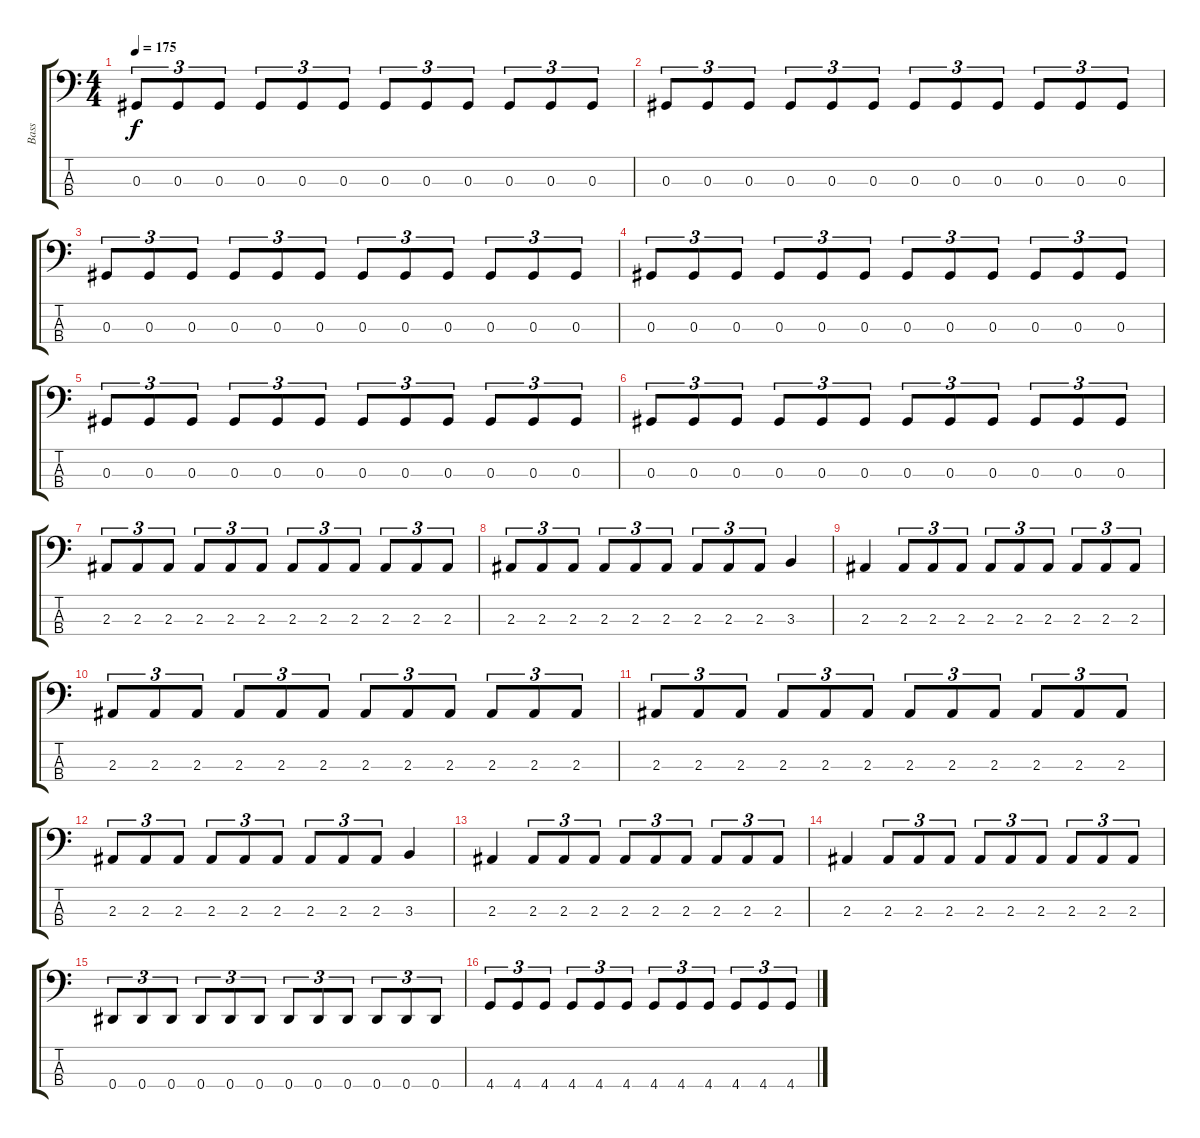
\track ("Bass" "Bass") {instrument electricbasspick}
\staff {score tabs}
\tuning (Gb2 Db2 Ab1 Eb1) {hide}
\ts (4 4)
\tempo 175
\clef f4
\ks c
0.3.8{tu (3 2) dy f} 0.3.8{tu (3 2)} 0.3.8{tu (3 2)} 0.3.8{tu (3 2)} 0.3.8{tu (3 2)} 0.3.8{tu (3 2)} 0.3.8{tu (3 2)} 0.3.8{tu (3 2)} 0.3.8{tu (3 2)} 0.3.8{tu (3 2)} 0.3.8{tu (3 2)} 0.3.8{tu (3 2)} |
0.3.8{tu (3 2)} 0.3.8{tu (3 2)} 0.3.8{tu (3 2)} 0.3.8{tu (3 2)} 0.3.8{tu (3 2)} 0.3.8{tu (3 2)} 0.3.8{tu (3 2)} 0.3.8{tu (3 2)} 0.3.8{tu (3 2)} 0.3.8{tu (3 2)} 0.3.8{tu (3 2)} 0.3.8{tu (3 2)} |
0.3.8{tu (3 2)} 0.3.8{tu (3 2)} 0.3.8{tu (3 2)} 0.3.8{tu (3 2)} 0.3.8{tu (3 2)} 0.3.8{tu (3 2)} 0.3.8{tu (3 2)} 0.3.8{tu (3 2)} 0.3.8{tu (3 2)} 0.3.8{tu (3 2)} 0.3.8{tu (3 2)} 0.3.8{tu (3 2)} |
0.3.8{tu (3 2)} 0.3.8{tu (3 2)} 0.3.8{tu (3 2)} 0.3.8{tu (3 2)} 0.3.8{tu (3 2)} 0.3.8{tu (3 2)} 0.3.8{tu (3 2)} 0.3.8{tu (3 2)} 0.3.8{tu (3 2)} 0.3.8{tu (3 2)} 0.3.8{tu (3 2)} 0.3.8{tu (3 2)} |
0.3.8{tu (3 2)} 0.3.8{tu (3 2)} 0.3.8{tu (3 2)} 0.3.8{tu (3 2)} 0.3.8{tu (3 2)} 0.3.8{tu (3 2)} 0.3.8{tu (3 2)} 0.3.8{tu (3 2)} 0.3.8{tu (3 2)} 0.3.8{tu (3 2)} 0.3.8{tu (3 2)} 0.3.8{tu (3 2)} |
0.3.8{tu (3 2)} 0.3.8{tu (3 2)} 0.3.8{tu (3 2)} 0.3.8{tu (3 2)} 0.3.8{tu (3 2)} 0.3.8{tu (3 2)} 0.3.8{tu (3 2)} 0.3.8{tu (3 2)} 0.3.8{tu (3 2)} 0.3.8{tu (3 2)} 0.3.8{tu (3 2)} 0.3.8{tu (3 2)} |
2.3.8{tu (3 2)} 2.3.8{tu (3 2)} 2.3.8{tu (3 2)} 2.3.8{tu (3 2)} 2.3.8{tu (3 2)} 2.3.8{tu (3 2)} 2.3.8{tu (3 2)} 2.3.8{tu (3 2)} 2.3.8{tu (3 2)} 2.3.8{tu (3 2)} 2.3.8{tu (3 2)} 2.3.8{tu (3 2)} |
2.3.8{tu (3 2)} 2.3.8{tu (3 2)} 2.3.8{tu (3 2)} 2.3.8{tu (3 2)} 2.3.8{tu (3 2)} 2.3.8{tu (3 2)} 2.3.8{tu (3 2)} 2.3.8{tu (3 2)} 2.3.8{tu (3 2)} 3.3.4 |
2.3.4 2.3.8{tu (3 2)} 2.3.8{tu (3 2)} 2.3.8{tu (3 2)} 2.3.8{tu (3 2)} 2.3.8{tu (3 2)} 2.3.8{tu (3 2)} 2.3.8{tu (3 2)} 2.3.8{tu (3 2)} 2.3.8{tu (3 2)} |
2.3.8{tu (3 2)} 2.3.8{tu (3 2)} 2.3.8{tu (3 2)} 2.3.8{tu (3 2)} 2.3.8{tu (3 2)} 2.3.8{tu (3 2)} 2.3.8{tu (3 2)} 2.3.8{tu (3 2)} 2.3.8{tu (3 2)} 2.3.8{tu (3 2)} 2.3.8{tu (3 2)} 2.3.8{tu (3 2)} |
2.3.8{tu (3 2)} 2.3.8{tu (3 2)} 2.3.8{tu (3 2)} 2.3.8{tu (3 2)} 2.3.8{tu (3 2)} 2.3.8{tu (3 2)} 2.3.8{tu (3 2)} 2.3.8{tu (3 2)} 2.3.8{tu (3 2)} 2.3.8{tu (3 2)} 2.3.8{tu (3 2)} 2.3.8{tu (3 2)} |
2.3.8{tu (3 2)} 2.3.8{tu (3 2)} 2.3.8{tu (3 2)} 2.3.8{tu (3 2)} 2.3.8{tu (3 2)} 2.3.8{tu (3 2)} 2.3.8{tu (3 2)} 2.3.8{tu (3 2)} 2.3.8{tu (3 2)} 3.3.4 |
2.3.4 2.3.8{tu (3 2)} 2.3.8{tu (3 2)} 2.3.8{tu (3 2)} 2.3.8{tu (3 2)} 2.3.8{tu (3 2)} 2.3.8{tu (3 2)} 2.3.8{tu (3 2)} 2.3.8{tu (3 2)} 2.3.8{tu (3 2)} |
2.3.4 2.3.8{tu (3 2)} 2.3.8{tu (3 2)} 2.3.8{tu (3 2)} 2.3.8{tu (3 2)} 2.3.8{tu (3 2)} 2.3.8{tu (3 2)} 2.3.8{tu (3 2)} 2.3.8{tu (3 2)} 2.3.8{tu (3 2)} |
0.4.8{tu (3 2)} 0.4.8{tu (3 2)} 0.4.8{tu (3 2)} 0.4.8{tu (3 2)} 0.4.8{tu (3 2)} 0.4.8{tu (3 2)} 0.4.8{tu (3 2)} 0.4.8{tu (3 2)} 0.4.8{tu (3 2)} 0.4.8{tu (3 2)} 0.4.8{tu (3 2)} 0.4.8{tu (3 2)} |
4.4.8{tu (3 2)} 4.4.8{tu (3 2)} 4.4.8{tu (3 2)} 4.4.8{tu (3 2)} 4.4.8{tu (3 2)} 4.4.8{tu (3 2)} 4.4.8{tu (3 2)} 4.4.8{tu (3 2)} 4.4.8{tu (3 2)} 4.4.8{tu (3 2)} 4.4.8{tu (3 2)} 4.4.8{tu (3 2)}
